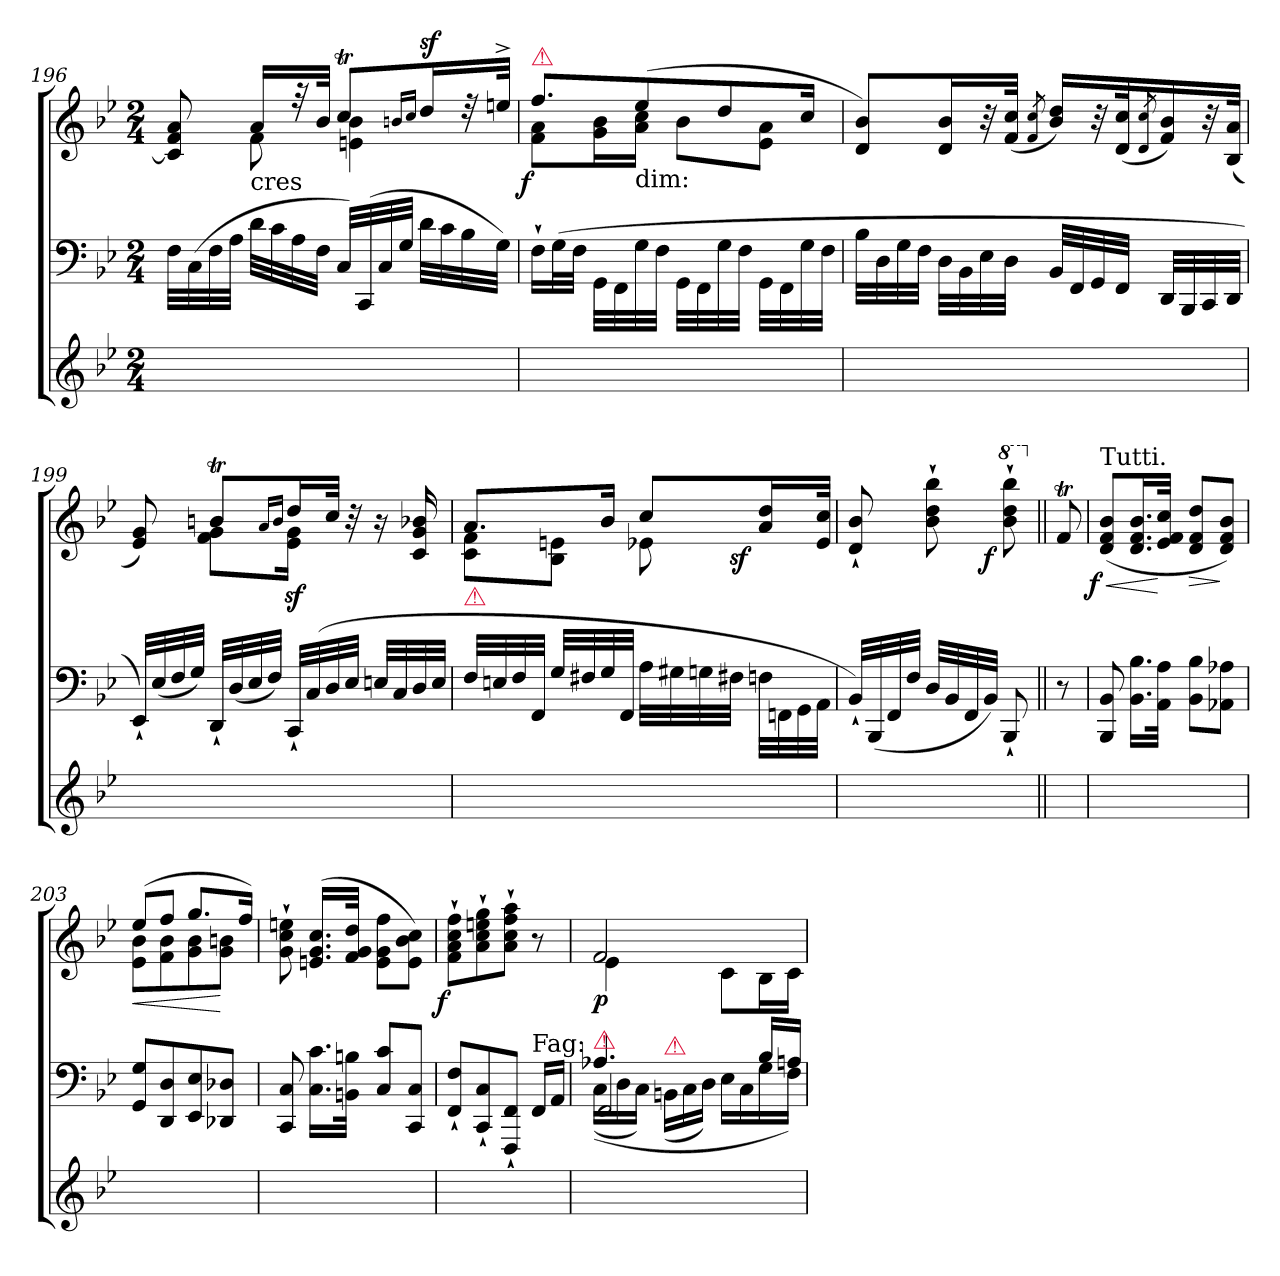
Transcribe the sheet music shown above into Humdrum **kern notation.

**kern	**kern	**kern	**dynam
*part2	*part1	*part1	*part1
*staff3	*staff2	*staff1	*staff1/2
*clefG2	*clefF4	*clefG2	*
*k[b-e-]	*k[b-e-]	*k[b-e-]	*
*M2/4	*M2/4	*M2/4	*
=196	=196	=196	=196
*	*	*^	*
2ryy	32FLLL	8c] 8f 8a	8ryy	.
.	(>32C	.	.	.
.	32F	.	.	.
.	32AJJJ	.	.	.
!	!	!LO:TX:b:t=cres	!	!
.	32dLLL	16aLL	8f	.
.	32c	.	.	.
.	32A	32r	.	.
.	32FJJJ	32b-JJk	.	.
.	32CLLL)	8ccTL	4en 4b-	.
.	(>32CC	.	.	.
.	32C	.	.	.
.	32GJJJ	.	.	.
.	.	16qqbn/LL	.	.
.	.	16qqcc/JJ	.	.
!	!	!	!	!LO:DY:a
.	32dLLL	16ddL	.	sf
.	32c	.	.	.
.	32B-	32rdd	.	.
.	32GJJJ)	32een^JJk	.	.
=197	=197	=197	=197	=197
!	!	!LO:TX:a:color=crimson:t=⚠	!	!
!	!	!	!	!LO:DY:b:rj
2ryy	16F`LL	8.ffL	8f 8aL	f
.	(>32GL	.	.	.
.	32FJJJ	.	.	.
.	32GG\LLL	.	16g 16b-L	.
.	32FF\	.	.	.
!	!	!LO:TX:b:t=dim&colon;	!	!
.	32G\	(>8ee-	16a 16ccJJ	.
.	32F\JJJ	.	.	.
.	32GG\LLL	.	8b-L	.
.	32FF\	.	.	.
.	32G\	8dd	.	.
.	32F\JJJ	.	.	.
.	32GG\LLL	.	8e- 8aJ	.
.	32FF\	.	.	.
.	32G\	16ccJk	.	.
.	32F\JJJ	.	.	.
*	*	*v	*v	*
=198	=198	=198	=198
2ryy	32B-LLL	8d 8b-L)	.
.	32D	.	.
.	32G	.	.
.	32FJJJ	.	.
.	32D\LLL	16d 16b-L	.
.	32BB-\	.	.
.	32E-\	32r	.
.	32D\JJJ	(<32f 32ccJJk	.
.	.	8qf/ 8qcc/	.
.	32BB-LLL	16b- 16ddLL)	.
.	32FF	.	.
.	32GG	32r	.
.	32FFJJJ	(<32d 32ccK	.
.	.	8qd/ 8qcc/	.
.	32DDLLL	16f 16b-)	.
.	32BBB-	.	.
.	32CC	32r	.
.	32DDJJJ	(<32B- 32aJJk	.
=199	=199	=199	=199
*	*	*^	*
2ryy	32EE-`LLL)	8e- 8g)	8ryy	.
.	(<32E-	.	.	.
.	32F	.	.	.
.	32GJJJ)	.	.	.
.	32DD`LLL	8bntL	8f 8gL	.
.	(<32D	.	.	.
.	32E-	.	.	.
.	32FJJJ)	.	.	.
.	.	16qqa/LL	.	.
.	.	16qqb/JJ	.	.
.	32CC`LLL	16ddL	16e-z> 16gz>Jk	.
.	(32C	.	.	.
.	32D	32ccJJk	16ryy	.
.	32E-JJJ	32r	.	.
.	32En/LLL	16r	8ryy	.
.	32C/	.	.	.
.	32D/	16c 16g 16b-X	.	.
.	32E/JJJ	.	.	.
=200	=200	=200	=200	=200
*	*	*	*^	*
!	!LO:TX:a:color=crimson:t=⚠	!	!	!	!
2ryy	32FLLL	8.aL	8c 8fL	4ryy	.
.	32En	.	.	.	.
.	32F	.	.	.	.
.	32FFJJJ	.	.	.	.
.	32GLLL	.	8B- 8enJ	.	.
.	32F#X	.	.	.	.
.	32G	16b-Jk	.	.	.
.	32FFJJJ	.	.	.	.
.	32ALLL	8ccL	8e-X	16.ryy	.
.	32G#X	.	.	.	.
.	32Gn	.	.	.	.
!	!	!	!	!	!LO:DY:b
.	32F#XJJJ	.	.	8ryy	sf
!	!	!LO:N:vis=16	!	!	!
.	32Fn\LLL	16.a 16.ddL	8ryy	.	.
.	32FFn\	.	.	.	.
.	32GG\	.	.	.	.
.	32AA\JJJ	32e- 32ccJJk	.	32ryy	.
*	*	*	*v	*v	*
=201	=201	=201	=201	=201
4.ryy	32BB-`LLL)	8d` 8b-`	8..ryy	.
.	(<32BBB-	.	.	.
.	32FF	.	.	.
.	32FJJJ	.	.	.
.	32DLLL	8b-` 8dd` 8bb-`	.	.
.	32BB-	.	.	.
.	32FF	.	.	.
!	!	!	!	!LO:DY:b
.	32BB-JJJ)	.	8ryy	f
*	*	*8va	*	*
.	8BBB-`	8bb-` 8ddd` 8bbb-`	.	.
.	.	.	32ryy	.
*	*	*v	*v	*
=||	=||	=||	=||
*	*	*X8va	*
8ryy	8r	8fT!	.
=202	=202	=202	=202
!	!	!LO:TX:a:t=Tutti.	!
!	!	!	!LO:HP:b
!	!	!	!LO:DY:n=1:b:rj
2ryy	8BBB-! 8BB-!	(<8d! 8f! 8b-!L	< f
.	16.BB-!\ 16.B-!\LL	16.d! 16.f! 16.b-!L	.
.	32AA!\ 32A!\JJk	32e-! 32f! 32cc!JJk	[
!	!	!	!LO:HP:b
.	8BB-!\ 8B-!\L	8d! 8f! 8dd!L	>
.	8AA-X!\ 8A-X!\J	8d! 8f! 8b-!J)	]
=203	=203	=203	=203
*	*	*^	*
!	!	!	!	!LO:HP:b
2ryy	8GG! 8G!L	(>8ee-!L	8e-!\ 8b-!\L	<
.	8DD! 8D!	8ff!J	8f!\ 8b-!\	.
.	8EE-! 8E-!	8.gg!L	8g!\ 8b-!\	.
.	8DD-X! 8D-X!J	.	8g!\ 8bn!\J	[
.	.	16ff!Jk)	.	.
*	*	*v	*v	*
=204	=204	=204	=204
2ryy	8CC! 8C!	8g!` 8cc!` 8een!`	.
.	16.C!\ 16.c!\LL	(16.en! 16.g! 16.cc!LL	.
.	32BBn!\ 32Bn!\JJk	32f! 32g! 32dd!JJk	.
.	8C! 8c!L	8e! 8g! 8ff!L	.
.	8CC! 8C!J	8e! 8b-! 8cc!J)	.
=205	=205	=205	=205
!	!	!	!LO:DY:b:rj
2ryy	8FF!` 8F!`L	8f!`\ 8a!`\ 8cc!`\ 8ff!`\L	f
.	8CC!` 8C!`	8a!`\ 8cc!`\ 8een!`\ 8gg!`\	.
.	8FFF!` 8FF!`J	8a!`\ 8cc!`\ 8ff!`\ 8aa!`\J	.
!	!LO:TX:a:t=Fag&colon;	!	!
.	16FF!LL	8r	.
.	16AA!JJ	.	.
=206	=206	=206	=206
*	*^	*	*
*	*	*Xtuplet	*	*
*	*	*^	*^	*
!	!LO:TX:a:color=crimson:t=⚠	!	!	!	!	!
!	!	!	!	!	!	!LO:DY:b
2ryy	4.A-X!	(>(<24C!\LL	2FF!	2f!	4e-!	p
.	.	24D!\	.	.	.	.
.	.	24C!\JJ)	.	.	.	.
!	!	!LO:TX:a:color=crimson:t=⚠	!	!	!	!
.	.	(>24BBn!\LL	.	.	.	.
.	.	24C!\	.	.	.	.
.	.	24D!\JJ)	.	.	.	.
.	.	16E-!\LL	.	.	8c!\L	.
.	.	16C!\	.	.	.	.
.	16B-!LL	16G!\	.	.	16B-!\L	.
.	16An!JJ	16F!\JJ)	.	.	16c!\JJ	.
*	*v	*v	*v	*	*	*
*	*	*v	*v	*
=	=	=	=
*-	*-	*-	*-
